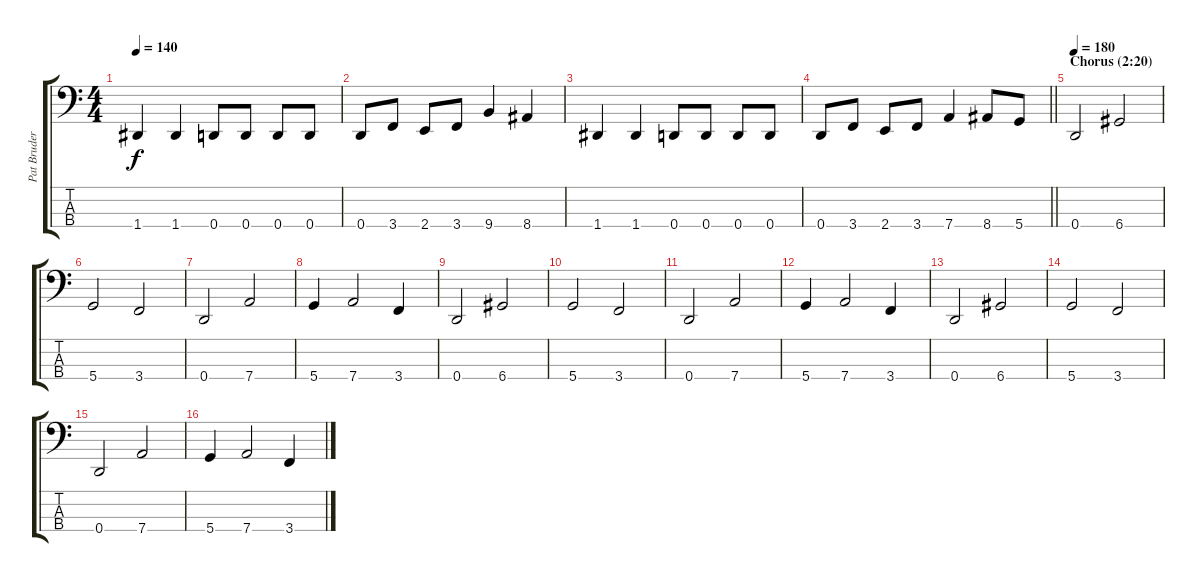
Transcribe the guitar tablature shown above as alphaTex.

\track ("Pat Bruders (bass)" "Pat Bruder") {instrument electricbassfinger}
\staff {score tabs}
\tuning (G2 D2 A1 D1) {hide}
\ts (4 4)
\tempo 140
\clef f4
\ks c
1.4.4{dy f} 1.4.4 0.4.8 0.4.8 0.4.8 0.4.8 |
0.4.8 3.4.8 2.4.8 3.4.8 9.4.4 8.4.4 |
1.4.4 1.4.4 0.4.8 0.4.8 0.4.8 0.4.8 |
\barLineRight lightlight
0.4.8 3.4.8 2.4.8 3.4.8 7.4.4 8.4.8 5.4.8 |
\section ("" "Chorus (2:20)")
\tempo 180
0.4.2 6.4.2 |
5.4.2 3.4.2 |
0.4.2 7.4.2 |
5.4.4 7.4.2 3.4.4 |
0.4.2 6.4.2 |
5.4.2 3.4.2 |
0.4.2 7.4.2 |
5.4.4 7.4.2 3.4.4 |
0.4.2 6.4.2 |
5.4.2 3.4.2 |
0.4.2 7.4.2 |
5.4.4 7.4.2 3.4.4
